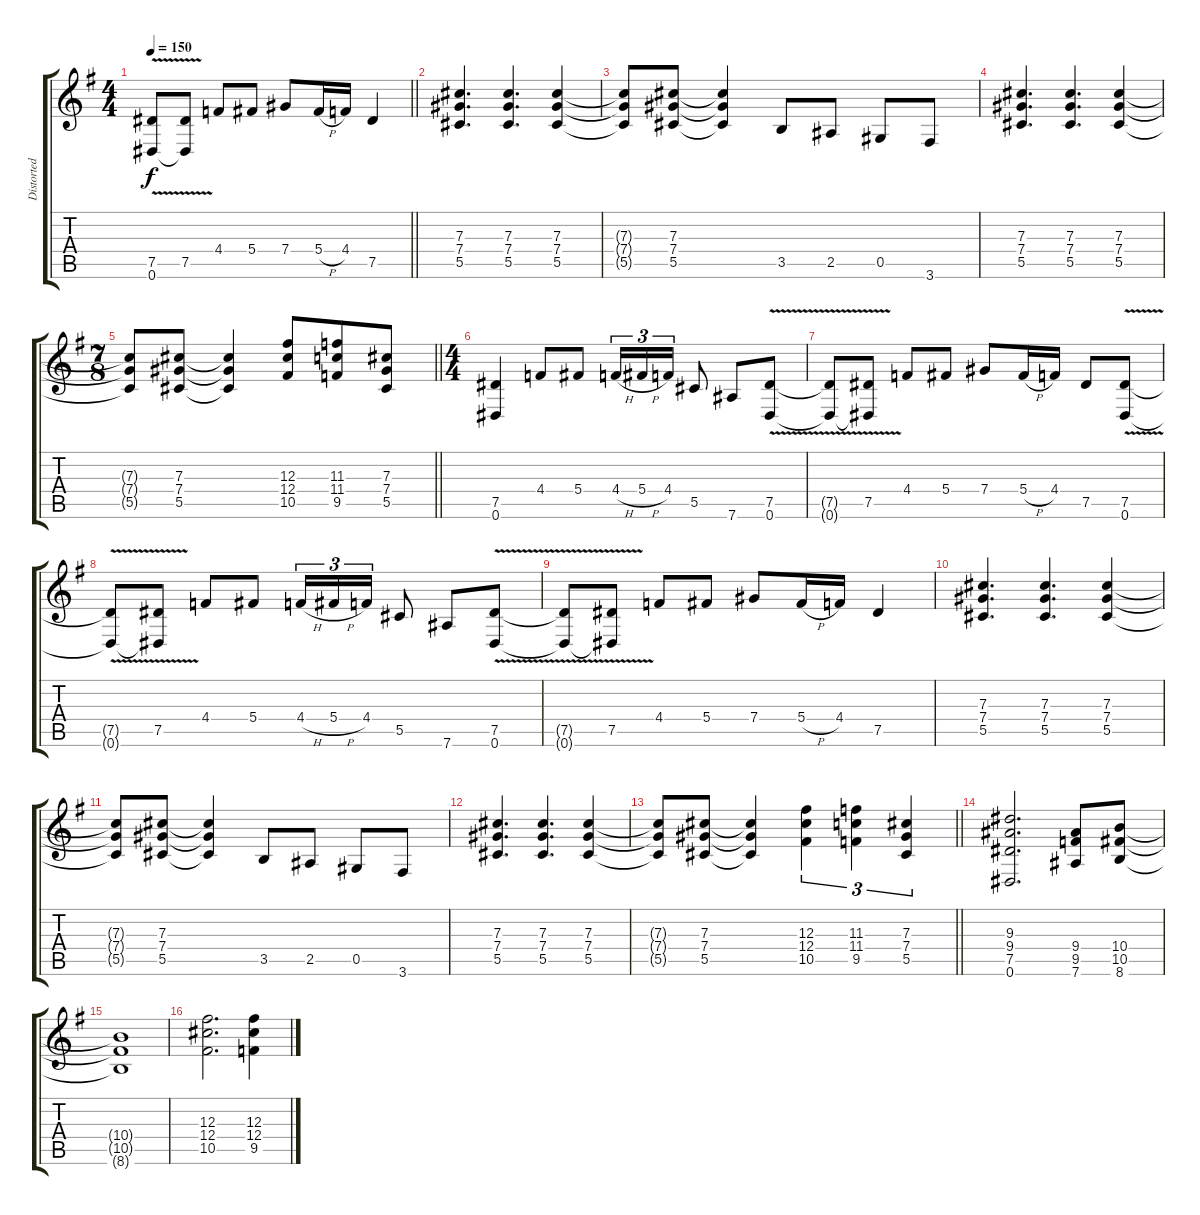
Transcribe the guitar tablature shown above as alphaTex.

\track ("Distorted Rhythm" "Distorted ") {instrument distortionguitar}
\staff {score tabs}
\tuning (Eb4 Bb3 Gb3 Db3 Ab2 Eb2) {hide}
\ts (4 4)
\tempo 150
\clef g2
\barLineRight lightlight
\ks g
(7.5{v t} 0.6{v t}).8{dy f} (7.5 0.6{t}).8 4.4.8 5.4.8 7.4.8 5.4{h}.16 4.4.16 7.5.4 |
(7.3 7.4 5.5).4{d} (7.3 7.4 5.5).4{d} (7.3 7.4 5.5).4 |
(7.3{t} 7.4{t} 5.5{t}).8 (7.3 7.4 5.5).8 (7.3{t} 7.4{t} 5.5{t}).4 3.5.8 2.5.8 0.5.8 3.6.8 |
(7.3 7.4 5.5).4{d} (7.3 7.4 5.5).4{d} (7.3 7.4 5.5).4 |
\ts (7 8)
\barLineRight lightlight
(7.3{t} 7.4{t} 5.5{t}).8 (7.3 7.4 5.5).8 (7.3{t} 7.4{t} 5.5{t}).4 (12.3 12.4 10.5).8 (11.3 11.4 9.5).8 (7.3 7.4 5.5).8 |
\ts (4 4)
(7.5 0.6).4 4.4.8 5.4.8 4.4{h}.16{tu (3 2)} 5.4{h}.16{tu (3 2)} 4.4.16{tu (3 2)} 5.5.8 7.6.8 (7.5{v} 0.6{v}).8 |
(7.5{v t} 0.6{v t}).8 (7.5 0.6{t}).8 4.4.8 5.4.8 7.4.8 5.4{h}.16 4.4.16 7.5.8 (7.5{v} 0.6{v}).8 |
(7.5{v t} 0.6{v t}).8 (7.5 0.6{t}).8 4.4.8 5.4.8 4.4{h}.16{tu (3 2)} 5.4{h}.16{tu (3 2)} 4.4.16{tu (3 2)} 5.5.8 7.6.8 (7.5{v} 0.6{v}).8 |
(7.5{v t} 0.6{v t}).8 (7.5 0.6{t}).8 4.4.8 5.4.8 7.4.8 5.4{h}.16 4.4.16 7.5.4 |
(7.3 7.4 5.5).4{d} (7.3 7.4 5.5).4{d} (7.3 7.4 5.5).4 |
(7.3{t} 7.4{t} 5.5{t}).8 (7.3 7.4 5.5).8 (7.3{t} 7.4{t} 5.5{t}).4 3.5.8 2.5.8 0.5.8 3.6.8 |
(7.3 7.4 5.5).4{d} (7.3 7.4 5.5).4{d} (7.3 7.4 5.5).4 |
\barLineRight lightlight
(7.3{t} 7.4{t} 5.5{t}).8 (7.3 7.4 5.5).8 (7.3{t} 7.4{t} 5.5{t}).4 (12.3 12.4 10.5).4{tu (3 2)} (11.3 11.4 9.5).4{tu (3 2)} (7.3 7.4 5.5).4{tu (3 2)} |
(9.3 9.4 7.5 0.6).2{d} (9.4 9.5 7.6).8 (10.4 10.5 8.6).8 |
(10.4{t} 10.5{t} 8.6{t}).1 |
(12.3 12.4 10.5).2{d} (12.3 12.4 9.5).4
